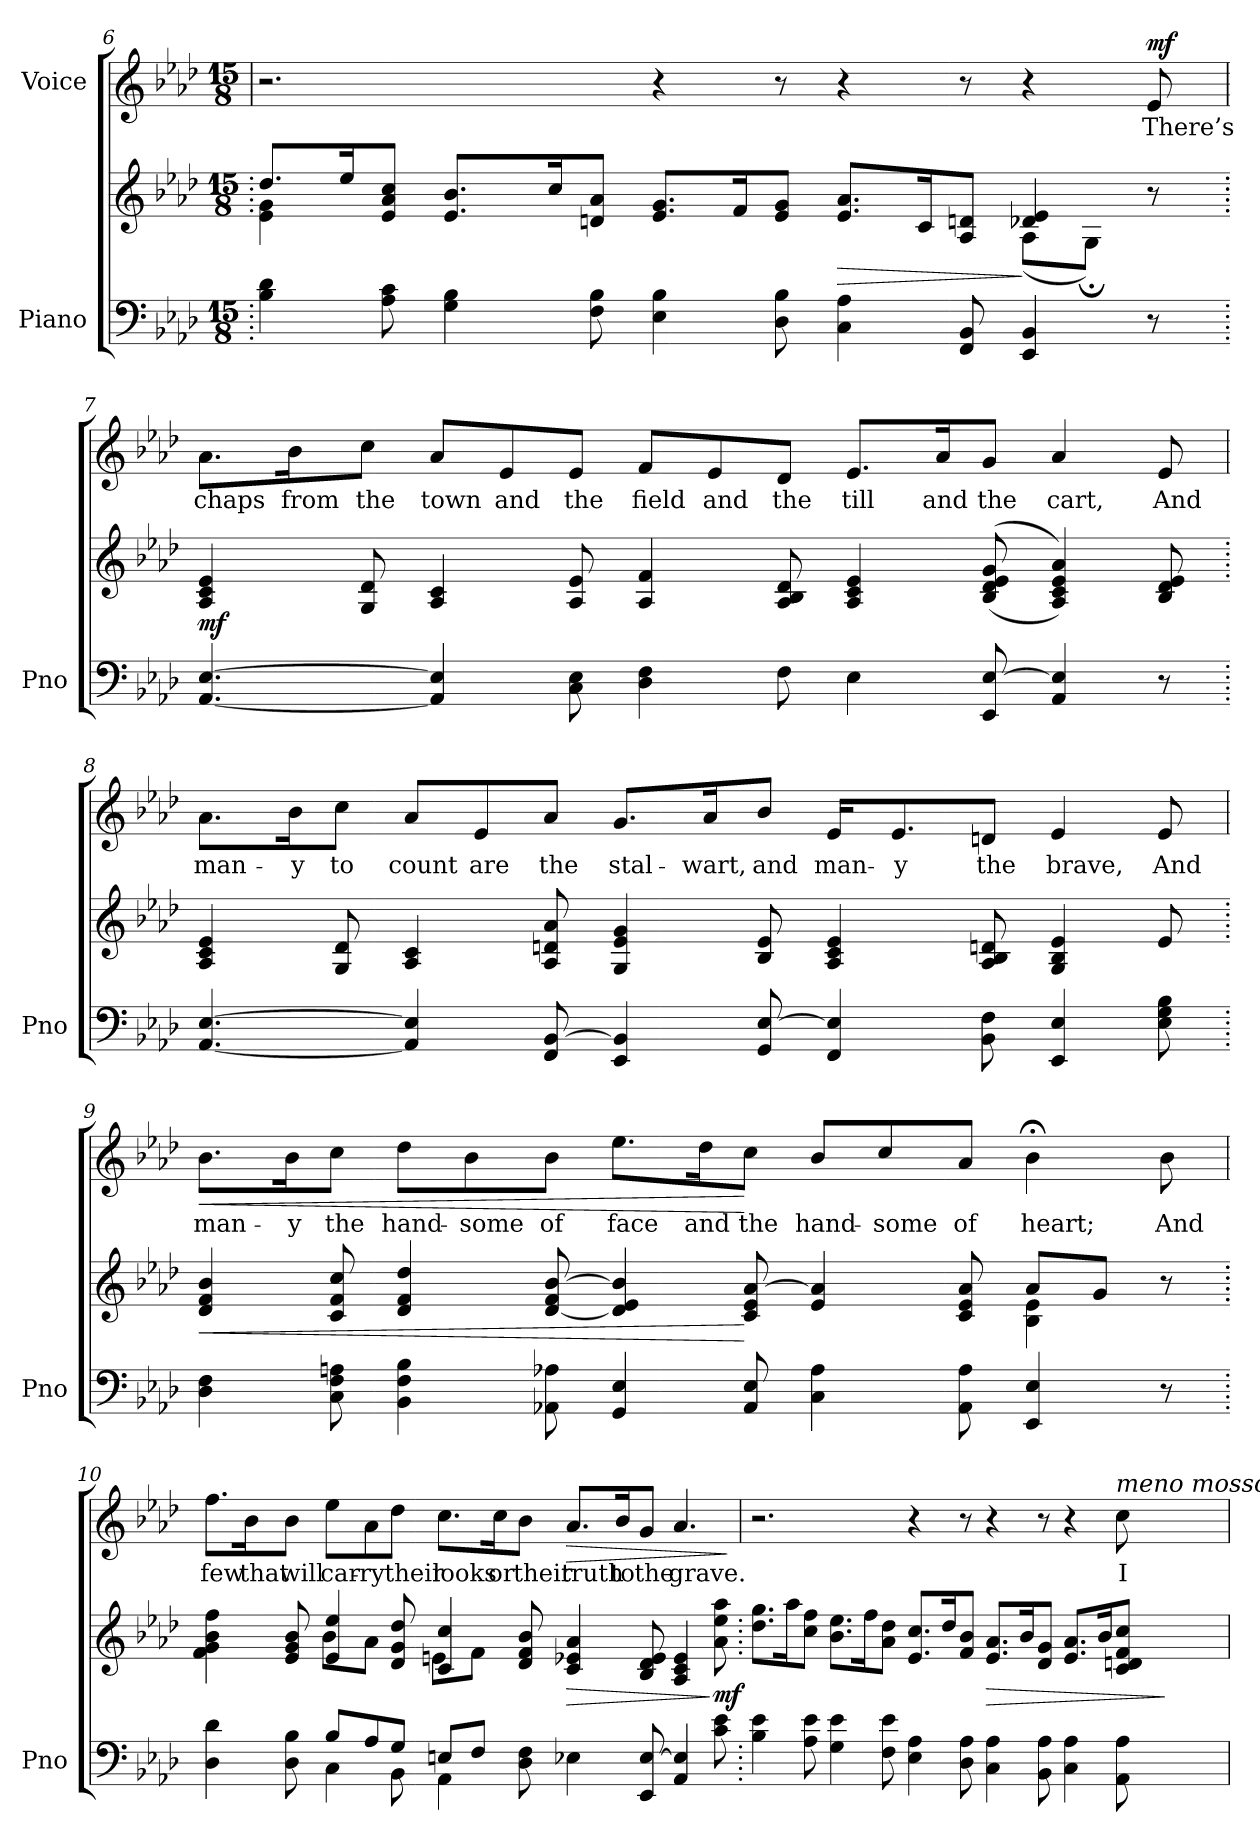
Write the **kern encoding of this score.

**kern	**kern	**dynam	**kern	**text	**dynam
*part2	*part2	*part2	*part1	*part1	*part1
*staff3	*staff2	*staff2/3	*staff1	*staff1	*staff1
*I"Piano	*	*	*I"Voice	*	*
*I'Pno	*	*	*	*	*
!!LO:LB:g=z
*clefF4	*clefG2	*	*clefG2	*	*
*k[b-e-a-d-]	*k[b-e-a-d-]	*	*k[b-e-a-d-]	*	*
*M15/8	*M15/8	*	*M15/8	*	*
=6.	=6.	=6	=6	=6	=6
*	*^	*	*	*	*
4B-\ 4d-\	8.dd-/L	4e-\ 4g\	.	2.r	.	.
.	16ee-/K	.	.	.	.	.
8A-\ 8c\	8e-/ 8a-/ 8cc/J	4ryy	.	.	.	.
4G\ 4B-\	8.e-/ 8.b-/L	.	.	.	.	.
*	*v	*v	*	*	*	*
.	16cc/K	.	.	.	.
8F\ 8B-\	8dn/ 8a-/J	.	.	.	.
4E-\ 4B-\	8.e-/ 8.g/L	.	4r	.	.
.	16f/K	.	.	.	.
8D-\ 8B-\	8e-/ 8g/J	.	8r	.	.
!	!	!LO:HP:b	!	!	!
4C\ 4A-\	8.e-/ 8.a-/L	>	4r	.	.
.	16c/K	.	.	.	.
8FF/ 8BB-/	8A-/ 8dn/J	.	8r	.	.
*	*^	*	*	*	*
4EE-/ 4BB-/	4d-X/ 4e-/	(<8A-\L	]	4r	.	.
.	.	8G;<\J)	.	.	.	.
!	!	!	!	!	!LO:LY:b	!LO:DY:a
8r	8r	8ryy	.	8e-/	There’s	mf
!!LO:LB:g=z
=7.	=7.	=7.	=7	=7	=7	=7
!	!	!	!LO:DY:b	!	!LO:LY:b	!
*	*v	*v	*	*	*	*
[4.AA-/ [4.E-/	4A-/ 4c/ 4e-/	mf	8.a-\L	chaps	.
!	!	!	!	!LO:LY:b	!
.	.	.	16b-\K	from	.
!	!	!	!	!LO:LY:b	!
.	8G/ 8d-/	.	8cc\J	the	.
!	!	!	!	!LO:LY:b	!
4AA-/] 4E-/]	4A-/ 4c/	.	8a-/L	town	.
!	!	!	!	!LO:LY:b	!
.	.	.	8e-/	and	.
!	!	!	!	!LO:LY:b	!
8C\ 8E-\	8A-/ 8e-/	.	8e-/J	the	.
!	!	!	!	!LO:LY:b	!
4D-\ 4F\	4A-/ 4f/	.	8f/L	field	.
!	!	!	!	!LO:LY:b	!
.	.	.	8e-/	and	.
!	!	!	!	!LO:LY:b	!
8F\	8A-/ 8B-/ 8d-/	.	8d-/J	the	.
!	!	!	!	!LO:LY:b	!
4E-\	4A-/ 4c/ 4e-/	.	8.e-/L	till	.
!	!	!	!	!LO:LY:b	!
.	.	.	16a-/K	and	.
!	!	!	!	!LO:LY:b	!
8EE-/ [8E-/	(>(<8B-/ 8d-/ 8e-/ 8g/	.	8g/J	the	.
!	!	!	!	!LO:LY:b	!
4AA-/ 4E-/]	4A-/ 4c/ 4e-/ 4a-/))	.	4a-/	cart,	.
!	!	!	!	!LO:LY:b	!
8r	8B-/ 8d-/ 8e-/	.	8e-/	And	.
!!LO:PB:g=z
=8.	=8.	=8	=8	=8	=8
!	!	!	!	!LO:LY:b	!
[4.AA-/ [4.E-/	4A-/ 4c/ 4e-/	.	8.a-\L	man-	.
!	!	!	!	!LO:LY:b	!
.	.	.	16b-\K	-y	.
!	!	!	!	!LO:LY:b	!
.	8G/ 8d-/	.	8cc\J	to	.
!	!	!	!	!LO:LY:b	!
4AA-/] 4E-/]	4A-/ 4c/	.	8a-/L	count	.
!	!	!	!	!LO:LY:b	!
.	.	.	8e-/	are	.
!	!	!	!	!LO:LY:b	!
8FF/ [8BB-/	8A-/ 8dn/ 8a-/	.	8a-/J	the	.
!	!	!	!	!LO:LY:b	!
4EE-/ 4BB-/]	4G/ 4e-/ 4g/	.	8.g/L	stal-	.
!	!	!	!	!LO:LY:b	!
.	.	.	16a-/K	-wart,	.
!	!	!	!	!LO:LY:b	!
8GG/ [8E-/	8B-/ 8e-/	.	8b-/J	and	.
!	!	!	!	!LO:LY:b	!
4FF/ 4E-/]	4A-/ 4c/ 4e-/	.	16e-/KL	man-	.
!	!	!	!	!LO:LY:b	!
.	.	.	8.e-/	-y	.
!	!	!	!	!LO:LY:b	!
8BB-\ 8F\	8A-/ 8B-/ 8dn/	.	8dn/J	the	.
!	!	!	!	!LO:LY:b	!
4EE-/ 4E-/	4G/ 4B-/ 4e-/	.	4e-/	brave,	.
!	!	!	!	!LO:LY:b	!
8E-\ 8G\ 8B-\	8e-/	.	8e-/	And	.
!!LO:LB:g=z
=9.	=9.	=9	=9	=9	=9
!	!	!LO:HP:b	!	!LO:LY:b	!LO:HP:b
*	*^	*	*	*	*
4D-\ 4F\	4d-/ 4f/ 4b-/	1.ryy	<	8.b-\L	man-	<
!	!	!	!	!	!LO:LY:b	!
.	.	.	.	16b-\K	-y	.
!	!	!	!	!	!LO:LY:b	!
8C\ 8F\ 8An\	8c/ 8f/ 8cc/	.	.	8cc\J	the	.
!	!	!	!	!	!LO:LY:b	!
4BB-\ 4F\ 4B-\	4d-/ 4f/ 4dd-/	.	.	8dd-\L	hand-	.
!	!	!	!	!	!LO:LY:b	!
.	.	.	.	8b-\	-some	.
!	!	!	!	!	!LO:LY:b	!
8AA-X\ 8A-X\	[8d-/ 8f/ [8b-/	.	.	8b-\J	of	.
!	!	!	!	!	!LO:LY:b	!
4GG/ 4E-/	4d-/] 4e-/ 4b-/]	.	.	8.ee-\L	face	.
!	!	!	!	!	!LO:LY:b	!
.	.	.	.	16dd-\K	and	.
!	!	!	!	!	!LO:LY:b	!
8AA-/ 8E-/	8c/ 8e-/ [8a-/	.	[	8cc\J	the	[
!	!	!	!	!	!LO:LY:b	!
4C\ 4A-\	4e-/ 4a-/]	.	.	8b-/L	hand-	.
!	!	!	!	!	!LO:LY:b	!
.	.	.	.	8cc/	-some	.
!	!	!	!	!	!LO:LY:b	!
8AA-\ 8A-\	8c/ 8e-/ 8a-/	.	.	8a-/J	of	.
!	!	!	!	!	!LO:LY:b	!
4EE-/ 4E-/	8a-/L	4B-\ 4e-\	.	4b-;<\	heart;	.
.	8g/J	.	.	.	.	.
!	!	!	!	!	!LO:LY:b	!
8r	8r	8ryy	.	8b-\	And	.
!!LO:LB:g=z
=10.	=10.	=10.	=10	=10	=10	=10
*	*	*	*	*MM104	*	*
*^	*	*	*	*	*	*
!	!	!	!	!	!LO:TX:a:i:t=espress.	!	!
!	!	!	!	!	!	!LO:LY:b	!
*	*	*	*	*	*^	*	*
4D-\ 4d-\	4.ryy	4f\ 4g\ 4b-\ 4ff\	4.ryy	.	8.ff\L	1..ryy	few	.
!	!	!	!	!	!	!	!LO:LY:b	!
.	.	.	.	.	16b-\K	.	that	.
!	!	!	!	!	!	!	!LO:LY:b	!
8D-\ 8B-\	.	8e-/ 8g/ 8b-/	.	.	8b-\J	.	will	.
!	!	!	!	!	!	!	!LO:LY:b	!
8B-/L	4C\	4e-/ 4ee-/	8b-\L	.	8ee-\L	.	car-	.
!	!	!	!	!	!	!	!LO:LY:b	!
8A-/	.	.	8a-\J	.	8a-\	.	-ry	.
!	!	!	!	!	!	!	!LO:LY:b	!
8G/J	8BB-\	8d-/ 8g/ 8dd-/	8ryy	.	8dd-\J	.	their	.
!	!	!	!	!	!	!	!LO:LY:b	!
8En/L	4AA-\	4c/ 4cc/	8en\L	.	8.cc\L	.	looks	.
8F/J	.	.	8f\J	.	.	.	.	.
!	!	!	!	!	!	!	!LO:LY:b	!
.	.	.	.	.	16cc\K	.	or	.
!	!	!	!	!	!	!	!LO:LY:b	!
8D-\ 8F\	2..ryy	8d-/ 8f/ 8b-/	2..ryy	.	8b-\J	.	their	.
*	*	*	*	*	*MM102	*	*	*
!	!	!	!	!LO:HP:b	!	!	!LO:LY:b	!LO:HP:b
4E-X\	.	4c/ 4e-X/ 4a-/	.	>	8.a-/L	.	truth	>
!	!	!	!	!	!	!	!LO:LY:b	!
.	.	.	.	.	16b-/K	.	to	.
!	!	!	!	!	!	!	!LO:LY:b	!
8EE-/ [8E-/	.	8B-/ 8d-/ 8e-/	.	.	8g/J	.	the	.
!	!	!	!	!	!	!	!LO:LY:b	!
4AA-/ 4E-/]	.	4A-/ 4c/ 4e-/	.	.	4.a-/	.	grave.	.
*	*	*	*	*	*MM106	*	*	*
!	!	!	!	!LO:DY:n=1:b	!	!	!	!
8c\ 8e-\	.	8a-\ 8ee-\ 8aa-\	.	] mf	.	8ryy	.	.
*v	*v	*	*	*	*	*	*	*
*	*v	*v	*	*	*	*	*
.	.	.	.	.	.	]
*	*	*	*v	*v	*	*
!!LO:LB:g=z
=11.	=11.	=11	=11	=11	=11
4B-\ 4e-\	8.dd-\ 8.gg\L	.	2.r	.	.
.	16aa-\K	.	.	.	.
8A-\ 8e-\	8cc\ 8ff\J	.	.	.	.
4G\ 4e-\	8.b-\ 8.ee-\L	.	.	.	.
.	16ff\K	.	.	.	.
8F\ 8e-\	8a-\ 8dd-\J	.	.	.	.
4E-\ 4A-\	8.e-/ 8.cc/L	.	4r	.	.
.	16dd-/K	.	.	.	.
8D-\ 8A-\	8f/ 8b-/J	.	8r	.	.
!	!	!LO:HP:b	!	!	!
4C\ 4A-\	8.e-/ 8.a-/L	>	4r	.	.
.	16b-/K	.	.	.	.
8BB-\ 8A-\	8d-/ 8g/J	.	8r	.	.
*	*	*	*MM104	*	*
4C\ 4A-\	8.e-/ 8.a-/L	.	4r	.	.
.	16b-/K	.	.	.	.
*	*	*	*MM98	*	*
!	!	!	!LO:TX:a:i:t=meno mosso	!	!
!	!	!	!	!LO:LY:b	!
8AA-\ 8A-\	8c/ 8dn/ 8f/ 8cc/J	.	8cc\	I	.
.	.	]	.	.	.
=	=	=	=	=	=
*-	*-	*-	*-	*-	*-
